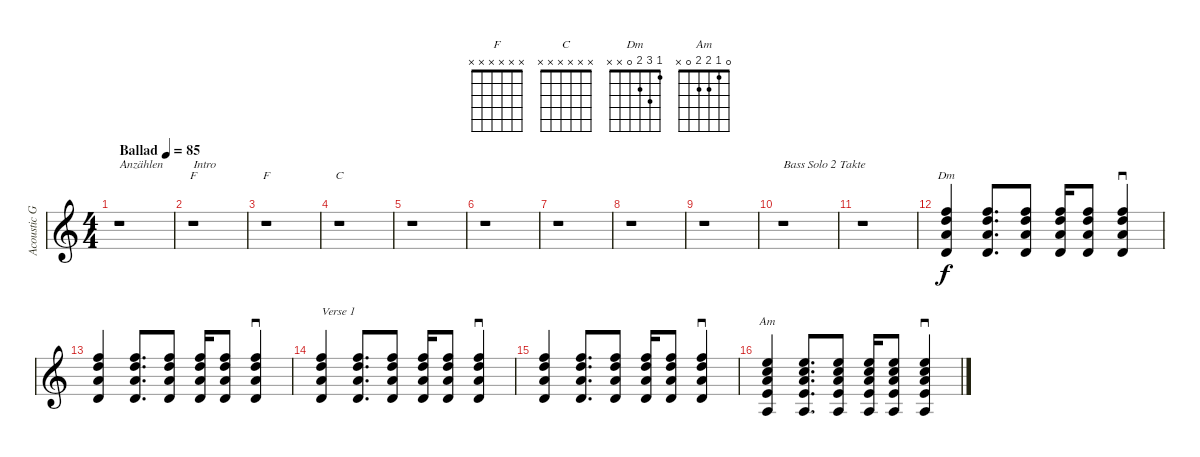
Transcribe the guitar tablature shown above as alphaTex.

\track ("Acoustic Guitar 1" "Acoustic G") {instrument acousticguitarsteel}
\staff {score}
\tuning (E4 B3 G3 D3 A2 E2) {hide}
\chord ("F" 1 1 2 3 0 1) {barre 1}
\chord ("F" x x x x x x)
\chord ("C" x x x x x x)
\chord ("Dm" 1 3 2 0 x x)
\chord ("Am" 0 1 2 2 0 x)
\ts (4 4)
\tempo (85 "Ballad")
\clef g2
\ks c
r.1{txt "Anzählen" dy f instrument acousticguitarsteel} |
r.1{ch "F" txt "Intro"} |
r.1{ch "F"} |
r.1{ch "C"} |
r.1 |
r.1 |
r.1 |
r.1 |
r.1 |
r.1{txt "Bass Solo 2 Takte"} |
r.1 |
(1.1 3.2 2.3 0.4).4{bd 30 ch "Dm"} (1.1 3.2 2.3 0.4).8{d bd 30} (1.1 3.2 2.3 0.4).8{bd 30} (1.1 3.2 2.3 0.4).16{bu 30} (1.1 3.2 2.3 0.4).8{bd 30} (1.1 3.2 2.3 0.4).4{sd} |
(1.1 3.2 2.3 0.4).4{bd 30} (1.1 3.2 2.3 0.4).8{d bd 30} (1.1 3.2 2.3 0.4).8{bd 30} (1.1 3.2 2.3 0.4).16{bu 30} (1.1 3.2 2.3 0.4).8{bd 30} (1.1 3.2 2.3 0.4).4{sd} |
(1.1 3.2 2.3 0.4).4{bd 30 txt "Verse 1"} (1.1 3.2 2.3 0.4).8{d bd 30} (1.1 3.2 2.3 0.4).8{bd 30} (1.1 3.2 2.3 0.4).16{bu 30} (1.1 3.2 2.3 0.4).8{bd 30} (1.1 3.2 2.3 0.4).4{sd} |
(1.1 3.2 2.3 0.4).4{bd 30} (1.1 3.2 2.3 0.4).8{d bd 30} (1.1 3.2 2.3 0.4).8{bd 30} (1.1 3.2 2.3 0.4).16{bu 30} (1.1 3.2 2.3 0.4).8{bd 30} (1.1 3.2 2.3 0.4).4{sd} |
(0.1 1.2 2.3 2.4 0.5).4{bd 30 ch "Am"} (0.1 1.2 2.3 2.4 0.5).8{d bd 30} (0.1 1.2 2.3 2.4 0.5).8{bd 30} (0.1 1.2 2.3 2.4 0.5).16{bu 30} (0.1 1.2 2.3 2.4 0.5).8{bd 30} (0.1 1.2 2.3 2.4 0.5).4{sd}
